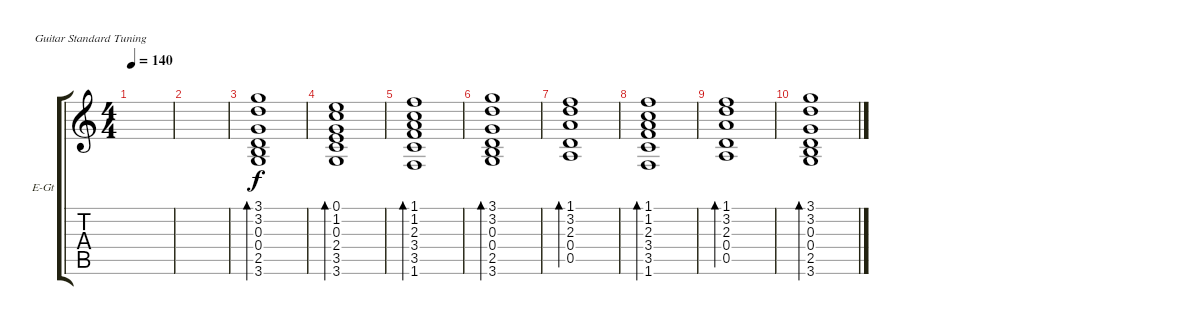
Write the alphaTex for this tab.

\defaultSystemsLayout 4
\bracketExtendMode groupsimilarinstruments
\firstSystemTrackNameOrientation horizontal
\otherSystemsTrackNameOrientation horizontal
\track ("Mission" "E-Gt") {instrument electricguitarclean}
\staff {score tabs}
\tuning (E4 B3 G3 D3 A2 E2)
\ts (4 4)
\tempo 140
\clef g2
\scale
0.333333
\ks c
|
\scale
0.333333 |
\scale
0.333333 (3.6 2.5 3.2 3.1 0.4 0.3).1{bd 479} |
\scale
0.333333 (3.6 3.5 2.4 0.3 1.2 0.1).1{bd 476} |
\scale
0.333333 (1.6 3.5 3.4 2.3 1.2 1.1).1{bd 473} |
\scale
0.333333 (3.6 2.5 3.2 3.1 0.4 0.3).1{bd 479} |
\scale
0.333333 (0.5 0.4 2.3 3.2 1.1).1{bd 470} |
\scale
0.333333 (1.6 3.5 3.4 2.3 1.2 1.1).1{bd 473} |
\scale
0.333333 (0.5 0.4 2.3 3.2 1.1).1{bd 470} |
\scale
0.333333 (3.6 2.5 3.2 3.1 0.4 0.3).1{bd 479} |
\scale
0.333333 |
\scale
0.333333 |
\scale
0.333333
